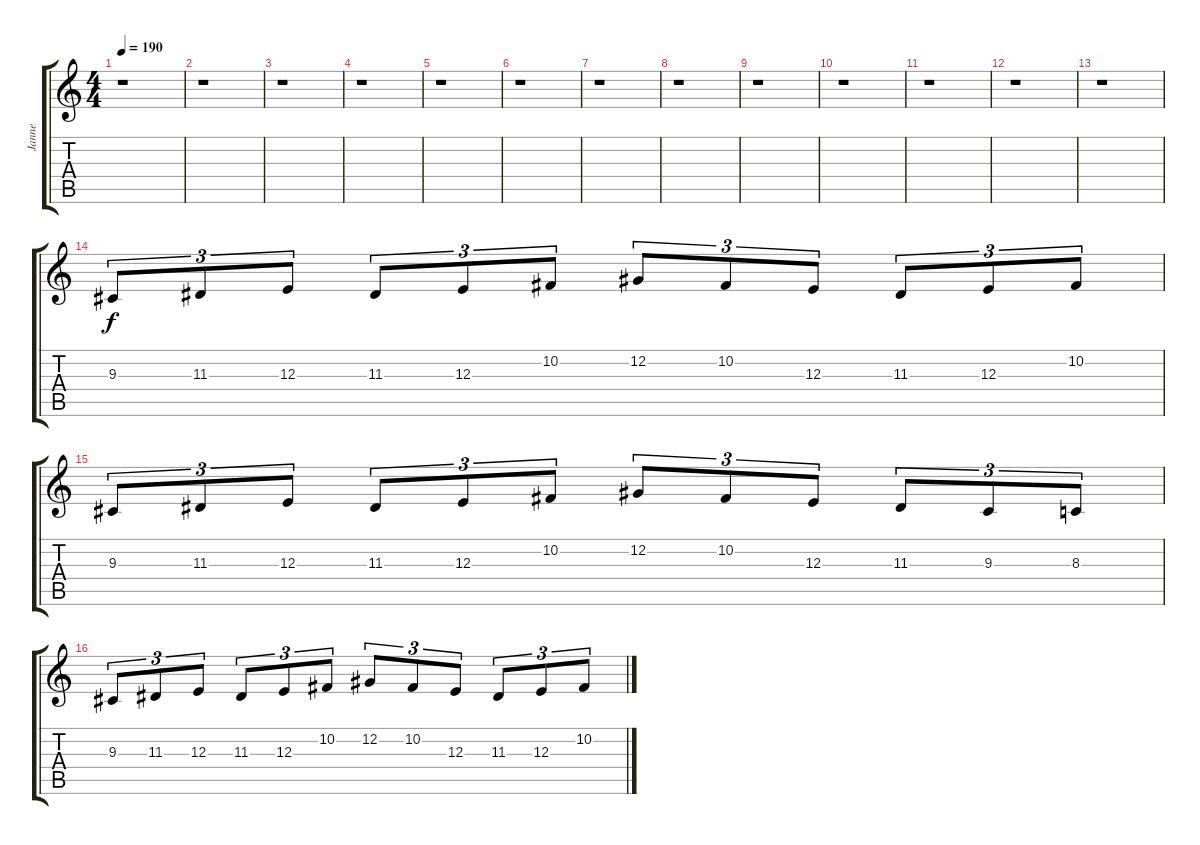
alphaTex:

\track ("Janne" "Janne") {instrument stringensemble1}
\staff {score tabs}
\tuning (Db4 Ab3 E3 B2 Gb2 Db2) {hide}
\ts (4 4)
\tempo 190
\clef g2
\ks c
r.1{dy f} |
r.1 |
r.1 |
r.1 |
r.1 |
r.1 |
r.1 |
r.1 |
r.1 |
r.1 |
r.1 |
r.1 |
r.1 |
9.3.8{tu (3 2) instrument stringensemble1} 11.3.8{tu (3 2)} 12.3.8{tu (3 2)} 11.3.8{tu (3 2)} 12.3.8{tu (3 2)} 10.2.8{tu (3 2)} 12.2.8{tu (3 2)} 10.2.8{tu (3 2)} 12.3.8{tu (3 2)} 11.3.8{tu (3 2)} 12.3.8{tu (3 2)} 10.2.8{tu (3 2)} |
9.3.8{tu (3 2)} 11.3.8{tu (3 2)} 12.3.8{tu (3 2)} 11.3.8{tu (3 2)} 12.3.8{tu (3 2)} 10.2.8{tu (3 2)} 12.2.8{tu (3 2)} 10.2.8{tu (3 2)} 12.3.8{tu (3 2)} 11.3.8{tu (3 2)} 9.3.8{tu (3 2)} 8.3.8{tu (3 2)} |
9.3.8{tu (3 2)} 11.3.8{tu (3 2)} 12.3.8{tu (3 2)} 11.3.8{tu (3 2)} 12.3.8{tu (3 2)} 10.2.8{tu (3 2)} 12.2.8{tu (3 2)} 10.2.8{tu (3 2)} 12.3.8{tu (3 2)} 11.3.8{tu (3 2)} 12.3.8{tu (3 2)} 10.2.8{tu (3 2)}
